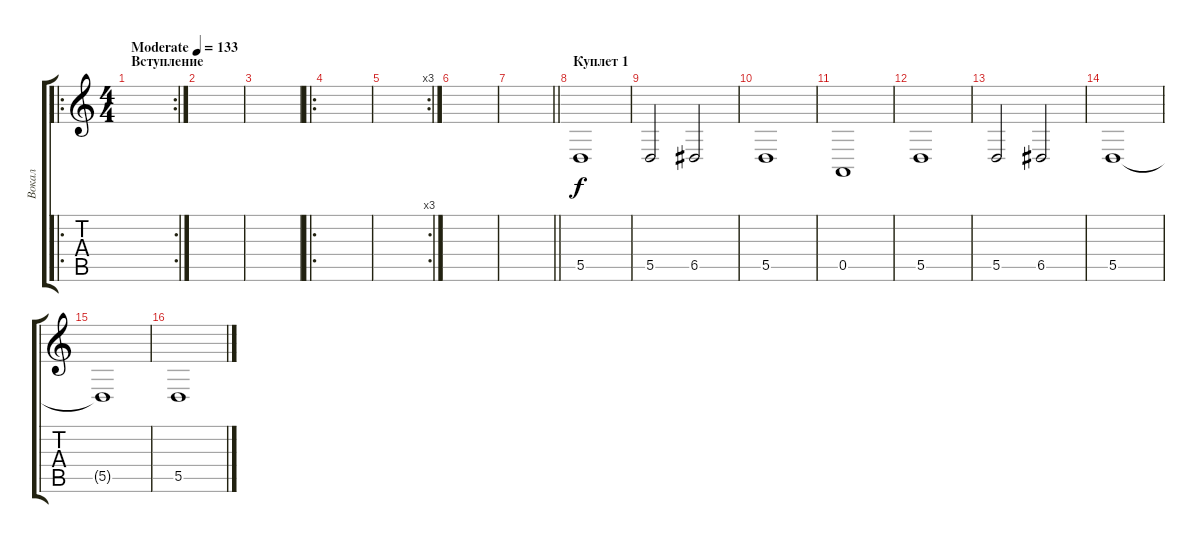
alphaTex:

\track ("Вокал" "Вокал") {instrument tenorsax}
\staff {score tabs}
\tuning (E4 B3 G3 D3 A2 E2) {hide}
\ro
\rc 2
\ts (4 4)
\section ("" "Вступление")
\tempo (133 "Moderate")
\clef g2
\ks c
|
|
|
\ro
|
\rc 3
|
|
\barLineRight lightlight
|
\section ("" "Куплет 1")
5.5.1 |
5.5.2 6.5.2 |
5.5.1 |
0.5.1 |
5.5.1 |
5.5.2 6.5.2 |
5.5.1 |
5.5{t}.1 |
5.5.1{volume 16}
